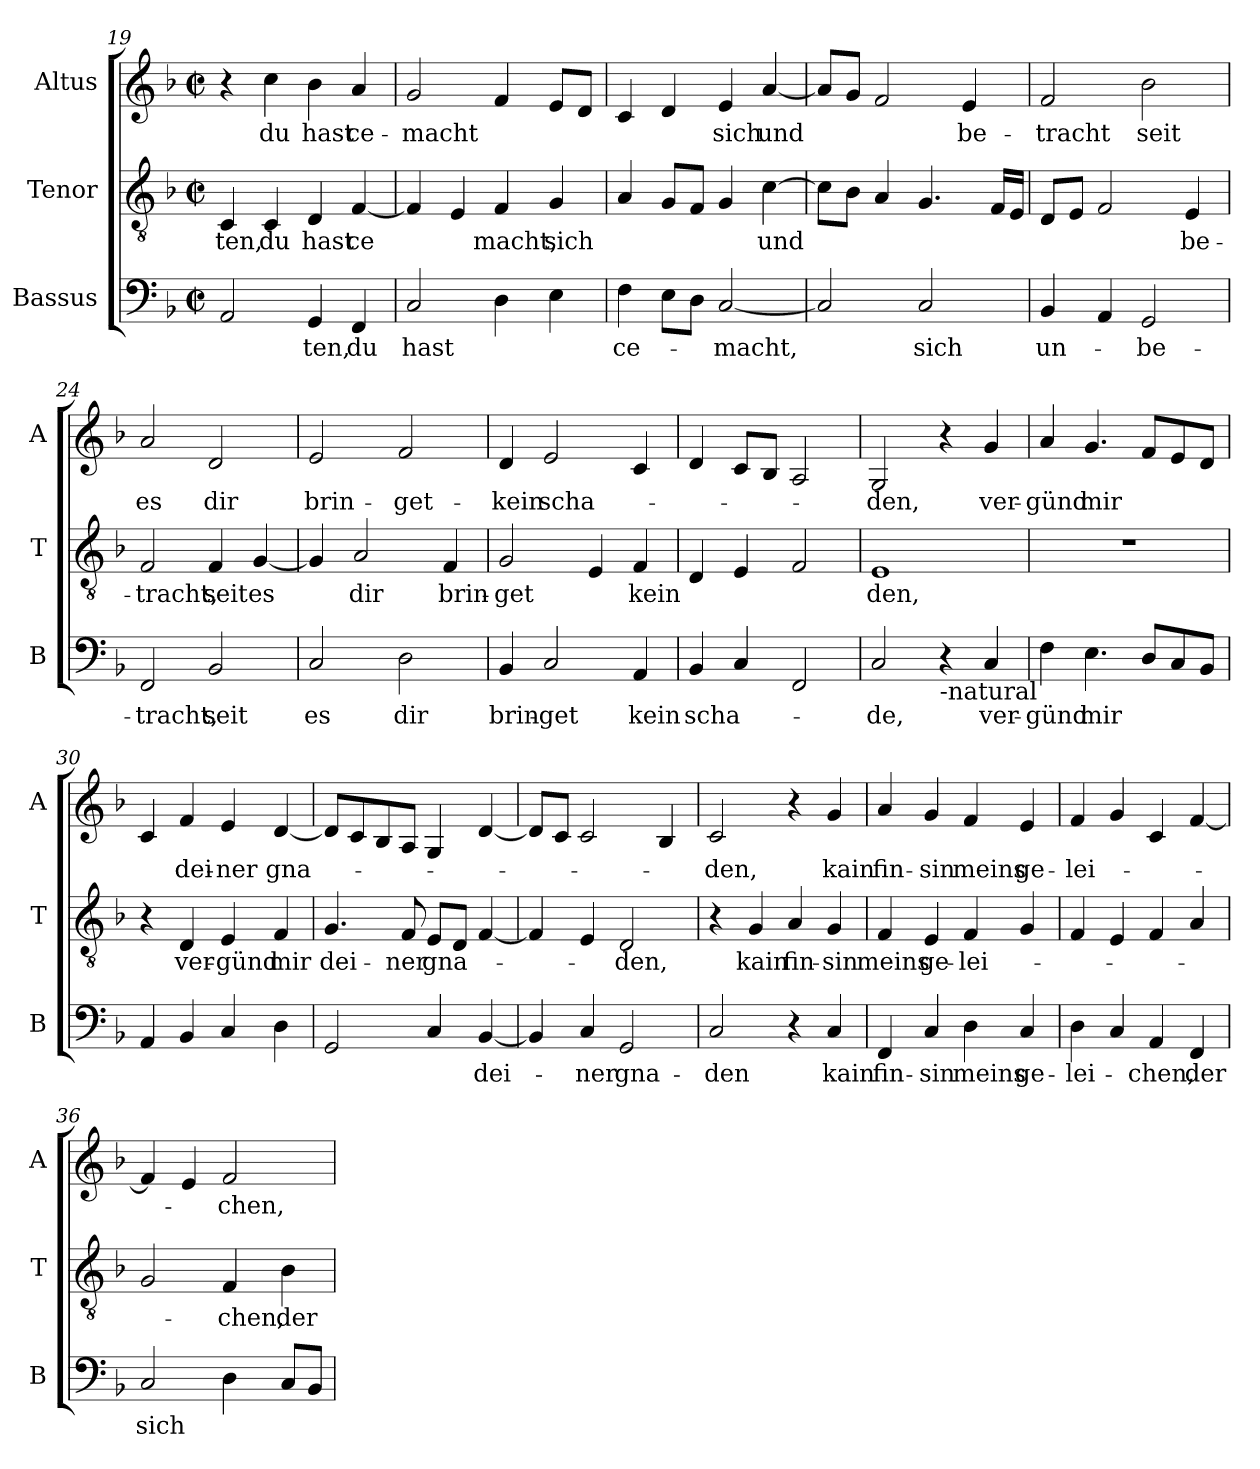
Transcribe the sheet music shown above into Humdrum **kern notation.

**kern	**text	**kern	**text	**kern	**text
*part3	*part3	*part2	*part2	*part1	*part1
*staff3	*staff3	*staff2	*staff2	*staff1	*staff1
*I"Bassus	*	*I"Tenor	*	*I"Altus	*
*I'B	*	*I'T	*	*I'A	*
*clefF4	*	*clefGv2	*	*clefG2	*
*k[b-]	*	*k[b-]	*	*k[b-]	*
*F:	*	*F:	*	*F:	*
*M2/2	*	*M2/2	*	*M2/2	*
*met(c|)	*	*met(c|)	*	*met(c|)	*
=19	=19	=19	=19	=19	=19
!	!	!	!LO:LY:b	!	!
2AA/	.	4C/	ten,	4r	.
!	!	!	!LO:LY:b	!	!LO:LY:b
.	.	4C/	du	4cc\	du
!	!LO:LY:b	!	!LO:LY:b	!	!LO:LY:b
4GG/	-ten,	4D/	hast	4b-\	hast
!	!LO:LY:b	!	!LO:LY:b	!	!LO:LY:b
4FF/	du	[4F/	ce	4a/	ce-
=20	=20	=20	=20	=20	=20
!	!LO:LY:b	!	!	!	!LO:LY:b
2C/	hast	4F/]	.	2g/	-macht
.	.	4E/	.	.	.
!	!	!	!LO:LY:b	!	!
4D\	.	4F/	macht,	4f/	.
!	!	!	!LO:LY:b	!	!
4E\	.	4G/	sich	8e/L	.
.	.	.	.	8d/J	.
!!LO:LB:g=z
=21	=21	=21	=21	=21	=21
!	!LO:LY:b	!	!	!	!
4F\	ce-	4A/	.	4c/	.
8E\L	.	8G/L	.	4d/	.
8D\J	.	8F/J	.	.	.
!	!LO:LY:b	!	!	!	!LO:LY:b
[2C/	-macht,	4G/	.	4e/	sich
!	!	!	!LO:LY:b	!	!LO:LY:b
.	.	[4c\	und	[4a/	und
=22	=22	=22	=22	=22	=22
2C/]	.	8c\L]	.	8a/L]	.
.	.	8B-\J	.	8g/J	.
.	.	4A/	.	2f/	.
!	!LO:LY:b	!	!	!	!
2C/	sich	4.G/	.	.	.
!	!	!	!	!	!LO:LY:b
.	.	.	.	4e/	be-
.	.	16F/LL	.	.	.
.	.	16E/JJ	.	.	.
=23	=23	=23	=23	=23	=23
!	!LO:LY:b	!	!	!	!LO:LY:b
4BB-/	un-	8D/L	.	2f/	-tracht
.	.	8E/J	.	.	.
4AA/	.	2F/	.	.	.
!	!LO:LY:b	!	!	!	!LO:LY:b
2GG/	-be-	.	.	2b-\	seit
!	!	!	!LO:LY:b	!	!
.	.	4E/	be-	.	.
=24	=24	=24	=24	=24	=24
!	!LO:LY:b	!	!LO:LY:b	!	!LO:LY:b
2FF/	-tracht,	2F/	-tracht,	2a/	es
!	!LO:LY:b	!	!LO:LY:b	!	!LO:LY:b
2BB-/	seit	4F/	seit	2d/	dir
!	!	!	!LO:LY:b	!	!
.	.	[4G/	es	.	.
=25	=25	=25	=25	=25	=25
!	!LO:LY:b	!	!	!	!LO:LY:b
2C/	es	4G/]	.	2e/	brin-
!	!	!	!LO:LY:b	!	!
.	.	2A/	dir	.	.
!	!LO:LY:b	!	!	!	!LO:LY:b
2D\	dir	.	.	2f/	-get-
!	!	!	!LO:LY:b	!	!
.	.	4F/	brin-	.	.
!!LO:LB:g=z
=26	=26	=26	=26	=26	=26
!	!LO:LY:b	!	!LO:LY:b	!	!LO:LY:b
4BB-/	brin-	2G/	-get	4d/	-kein
!	!LO:LY:b	!	!	!	!LO:LY:b
2C/	-get	.	.	2e/	scha-
.	.	4E/	.	.	.
!	!LO:LY:b	!	!LO:LY:b	!	!
4AA/	kein	4F/	kein	4c/	.
=27	=27	=27	=27	=27	=27
!	!LO:LY:b	!	!	!	!
4BB-/	scha-	4D/	.	4d/	.
4C/	.	4E/	.	8c/L	.
.	.	.	.	8B-/J	.
2FF/	.	2F/	.	2A/	.
=28	=28	=28	=28	=28	=28
!	!LO:LY:b	!	!LO:LY:b	!	!LO:LY:b
2C/	-de,	1E	den,	2G/	-den,
!LO:TX:b:t=-natural	!	!	!	!	!
4r	.	.	.	4r	.
!	!LO:LY:b	!	!	!	!LO:LY:b
4C/	ver-	.	.	4g/	ver-
=29	=29	=29	=29	=29	=29
!	!LO:LY:b	!	!	!	!LO:LY:b
4F\	-günd	1r	.	4a/	-günd
!	!LO:LY:b	!	!	!	!LO:LY:b
4.E\	mir	.	.	4.g/	mir
8D/L	.	.	.	8f/L	.
8C/	.	.	.	8e/	.
8BB-/J	.	.	.	8d/J	.
=30	=30	=30	=30	=30	=30
4AA/	.	4r	.	4c/	.
!	!	!	!LO:LY:b	!	!LO:LY:b
4BB-/	.	4D/	ver-	4f/	dei-
!	!	!	!LO:LY:b	!	!LO:LY:b
4C/	.	4E/	-günd	4e/	-ner
!	!	!	!LO:LY:b	!	!LO:LY:b
4D\	.	4F/	mir	[4d/	gna-
!!LO:LB:g=z
=31	=31	=31	=31	=31	=31
!	!	!	!LO:LY:b	!	!
2GG/	.	4.G/	dei-	8d/L]	.
.	.	.	.	8c/	.
.	.	.	.	8B-/	.
!	!	!	!LO:LY:b	!	!
.	.	8F/	-ner	8A/J	.
!	!	!	!LO:LY:b	!	!
4C/	.	8E/L	gna-	4G/	.
.	.	8D/J	.	.	.
!	!LO:LY:b	!	!	!	!
[4BB-/	dei-	[4F/	.	[4d/	.
=32	=32	=32	=32	=32	=32
4BB-/]	.	4F/]	.	8d/L]	.
.	.	.	.	8c/J	.
!	!LO:LY:b	!	!	!	!
4C/	-ner	4E/	.	2c/	.
!	!LO:LY:b	!	!LO:LY:b	!	!
2GG/	gna-	2D/	-den,	.	.
.	.	.	.	4B-/	.
=33	=33	=33	=33	=33	=33
!	!LO:LY:b	!	!	!	!LO:LY:b
2C/	-den	4r	.	2c/	-den,
!	!	!	!LO:LY:b	!	!
.	.	4G/	kain	.	.
!	!	!	!LO:LY:b	!	!
4r	.	4A/	fin-	4r	.
!	!LO:LY:b	!	!LO:LY:b	!	!LO:LY:b
4C/	kain	4G/	-sin	4g/	kain
=34	=34	=34	=34	=34	=34
!	!LO:LY:b	!	!LO:LY:b	!	!LO:LY:b
4FF/	fin-	4F/	meins	4a/	fin-
!	!LO:LY:b	!	!LO:LY:b	!	!LO:LY:b
4C/	-sin	4E/	ge-	4g/	-sin
!	!LO:LY:b	!	!LO:LY:b	!	!LO:LY:b
4D\	meins	4F/	-lei-	4f/	meins
!	!LO:LY:b	!	!	!	!LO:LY:b
4C/	ge-	4G/	.	4e/	ge-
!!LO:PB:g=z
=35	=35	=35	=35	=35	=35
!	!LO:LY:b	!	!	!	!LO:LY:b
4D\	-lei-	4F/	.	4f/	-lei-
4C/	.	4E/	.	4g/	.
!	!LO:LY:b	!	!	!	!
4AA/	-chen,	4F/	.	4c/	.
!	!LO:LY:b	!	!	!	!
4FF/	der	4A/	.	[4f/	.
=36	=36	=36	=36	=36	=36
!	!LO:LY:b	!	!	!	!
2C/	sich	2G/	.	4f/]	.
.	.	.	.	4e/	.
!	!	!	!LO:LY:b	!	!LO:LY:b
4D\	.	4F/	-chen,	2f/	-chen,
!	!	!	!LO:LY:b	!	!
8C/L	.	4B-\	der	.	.
8BB-/J	.	.	.	.	.
=	=	=	=	=	=
*-	*-	*-	*-	*-	*-
